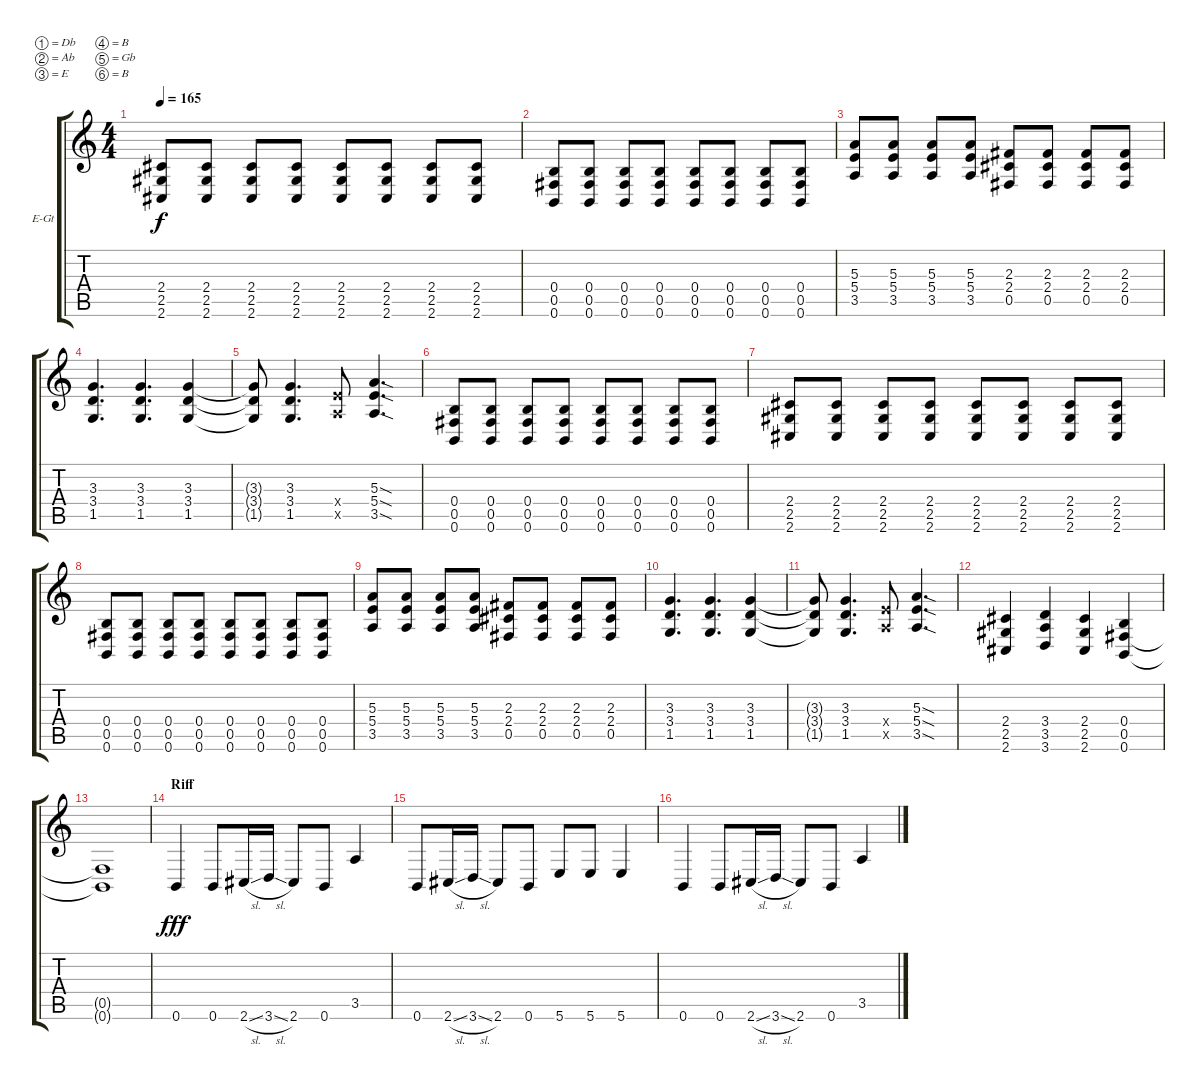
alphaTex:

\defaultSystemsLayout 4
\bracketExtendMode groupsimilarinstruments
\firstSystemTrackNameOrientation horizontal
\otherSystemsTrackNameOrientation horizontal
\track ("Guitar 1" "E-Gt") {instrument distortionguitar}
\staff {score tabs}
\tuning (Db4 Ab3 E3 B2 Gb2 B1)
\ts (4 4)
\tempo 165
\clef g2
\ks c
(2.6 2.5 2.4).8{dy f} (2.6 2.5 2.4).8 (2.6 2.5 2.4).8 (2.6 2.5 2.4).8 (2.6 2.5 2.4).8 (2.6 2.5 2.4).8 (2.6 2.5 2.4).8 (2.6 2.5 2.4).8 |
(0.6 0.5 0.4).8 (0.6 0.5 0.4).8 (0.6 0.5 0.4).8 (0.6 0.5 0.4).8 (0.6 0.5 0.4).8 (0.6 0.5 0.4).8 (0.6 0.5 0.4).8 (0.6 0.5 0.4).8 |
(5.3 5.4 3.5).8 (5.3 5.4 3.5).8 (5.3 5.4 3.5).8 (5.3 5.4 3.5).8 (0.5 2.4 2.3).8 (0.5 2.4 2.3).8 (0.5 2.3 2.4).8 (0.5 2.4 2.3).8 |
(3.4 1.5 3.3).4{d} (3.4 1.5 3.3).4{d} (3.4 1.5 3.3).4 |
(3.4{t} 1.5{t} 3.3{t}).8 (3.4 1.5 3.3).4{d} (3.5{x} 5.4{x}).8 (5.4{sod} 3.5{sod} 5.3{sod}).4{d} |
(0.6 0.5 0.4).8 (0.6 0.5 0.4).8 (0.6 0.5 0.4).8 (0.6 0.5 0.4).8 (0.6 0.5 0.4).8 (0.6 0.5 0.4).8 (0.6 0.5 0.4).8 (0.6 0.5 0.4).8 |
(2.6 2.5 2.4).8 (2.6 2.5 2.4).8 (2.6 2.5 2.4).8 (2.6 2.5 2.4).8 (2.6 2.5 2.4).8 (2.6 2.5 2.4).8 (2.6 2.5 2.4).8 (2.6 2.5 2.4).8 |
(0.6 0.5 0.4).8 (0.6 0.5 0.4).8 (0.6 0.5 0.4).8 (0.6 0.5 0.4).8 (0.6 0.5 0.4).8 (0.6 0.5 0.4).8 (0.6 0.5 0.4).8 (0.6 0.5 0.4).8 |
(5.3 5.4 3.5).8 (5.3 5.4 3.5).8 (5.3 5.4 3.5).8 (5.3 5.4 3.5).8 (0.5 2.4 2.3).8 (0.5 2.4 2.3).8 (0.5 2.3 2.4).8 (0.5 2.4 2.3).8 |
(3.4 1.5 3.3).4{d} (3.4 1.5 3.3).4{d} (3.4 1.5 3.3).4 |
(3.4{t} 1.5{t} 3.3{t}).8 (3.4 1.5 3.3).4{d} (3.5{x} 5.4{x}).8 (5.4{sod} 3.5{sod} 5.3{sod}).4{d} |
(2.5 2.6 2.4).4 (3.5 3.6 3.4).4 (2.5 2.6 2.4).4 (0.5 0.6 0.4).4 |
(0.5{t} 0.6{t}).1 |
\section ("" "Riff")
0.6.4{dy fff} 0.6.8 2.6{sl}.16 3.6{sl}.16 2.6.8 0.6.8 3.5.4 |
0.6.8 2.6{sl}.16 3.6{sl}.16 2.6.8 0.6.8 5.6.8 5.6.8 5.6.4 |
0.6.4 0.6.8 2.6{sl}.16 3.6{sl}.16 2.6.8 0.6.8 3.5.4
